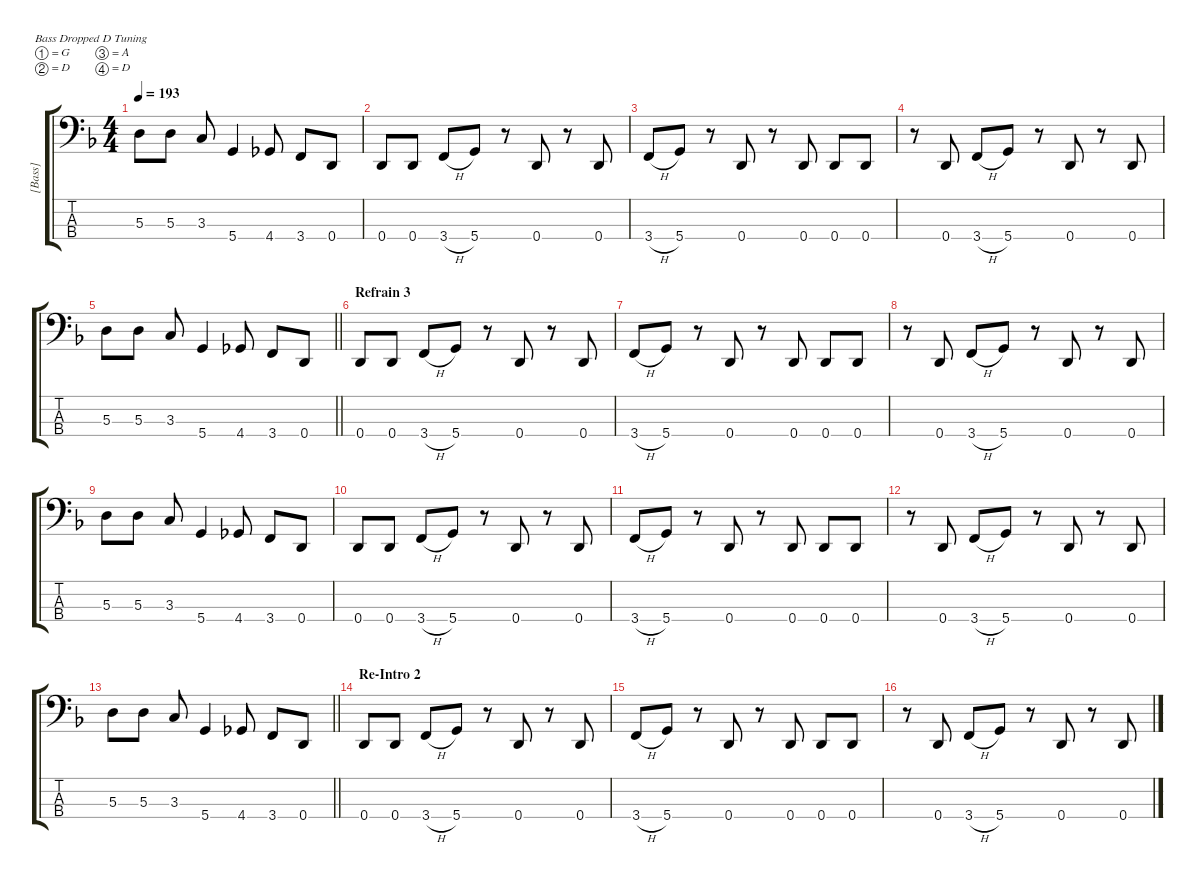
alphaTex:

\hideDynamics
\bracketExtendMode groupsimilarinstruments
\firstSystemTrackNameMode fullname
\otherSystemsTrackNameMode fullname
\otherSystemsTrackNameOrientation horizontal
\track ("[Bass]" "E-Bass") {instrument electricbasspick}
\staff {score tabs}
\tuning (G2 D2 A1 D1)
\ts (4 4)
\tempo 193
\clef f4
\ks f
5.3.8{dy f} 5.3.8 3.3.8 5.4.4 4.4.8 3.4.8 0.4.8 |
0.4.8 0.4.8 3.4{h}.8 5.4.8 r.8 0.4.8 r.8 0.4.8 |
3.4{h}.8 5.4.8 r.8 0.4.8 r.8 0.4.8 0.4.8 0.4.8 |
r.8 0.4.8 3.4{h}.8 5.4.8 r.8 0.4.8 r.8 0.4.8 |
\barLineRight lightlight
5.3.8 5.3.8 3.3.8 5.4.4 4.4.8 3.4.8 0.4.8 |
\section ("" "Refrain 3")
0.4.8 0.4.8 3.4{h}.8 5.4.8 r.8 0.4.8 r.8 0.4.8 |
3.4{h}.8 5.4.8 r.8 0.4.8 r.8 0.4.8 0.4.8 0.4.8 |
r.8 0.4.8 3.4{h}.8 5.4.8 r.8 0.4.8 r.8 0.4.8 |
5.3.8 5.3.8 3.3.8 5.4.4 4.4.8 3.4.8 0.4.8 |
0.4.8 0.4.8 3.4{h}.8 5.4.8 r.8 0.4.8 r.8 0.4.8 |
3.4{h}.8 5.4.8 r.8 0.4.8 r.8 0.4.8 0.4.8 0.4.8 |
r.8 0.4.8 3.4{h}.8 5.4.8 r.8 0.4.8 r.8 0.4.8 |
\barLineRight lightlight
5.3.8 5.3.8 3.3.8 5.4.4 4.4.8 3.4.8 0.4.8 |
\section ("" "Re-Intro 2")
0.4.8 0.4.8 3.4{h}.8 5.4.8 r.8 0.4.8 r.8 0.4.8 |
3.4{h}.8 5.4.8 r.8 0.4.8 r.8 0.4.8 0.4.8 0.4.8 |
r.8 0.4.8 3.4{h}.8 5.4.8 r.8 0.4.8 r.8 0.4.8
